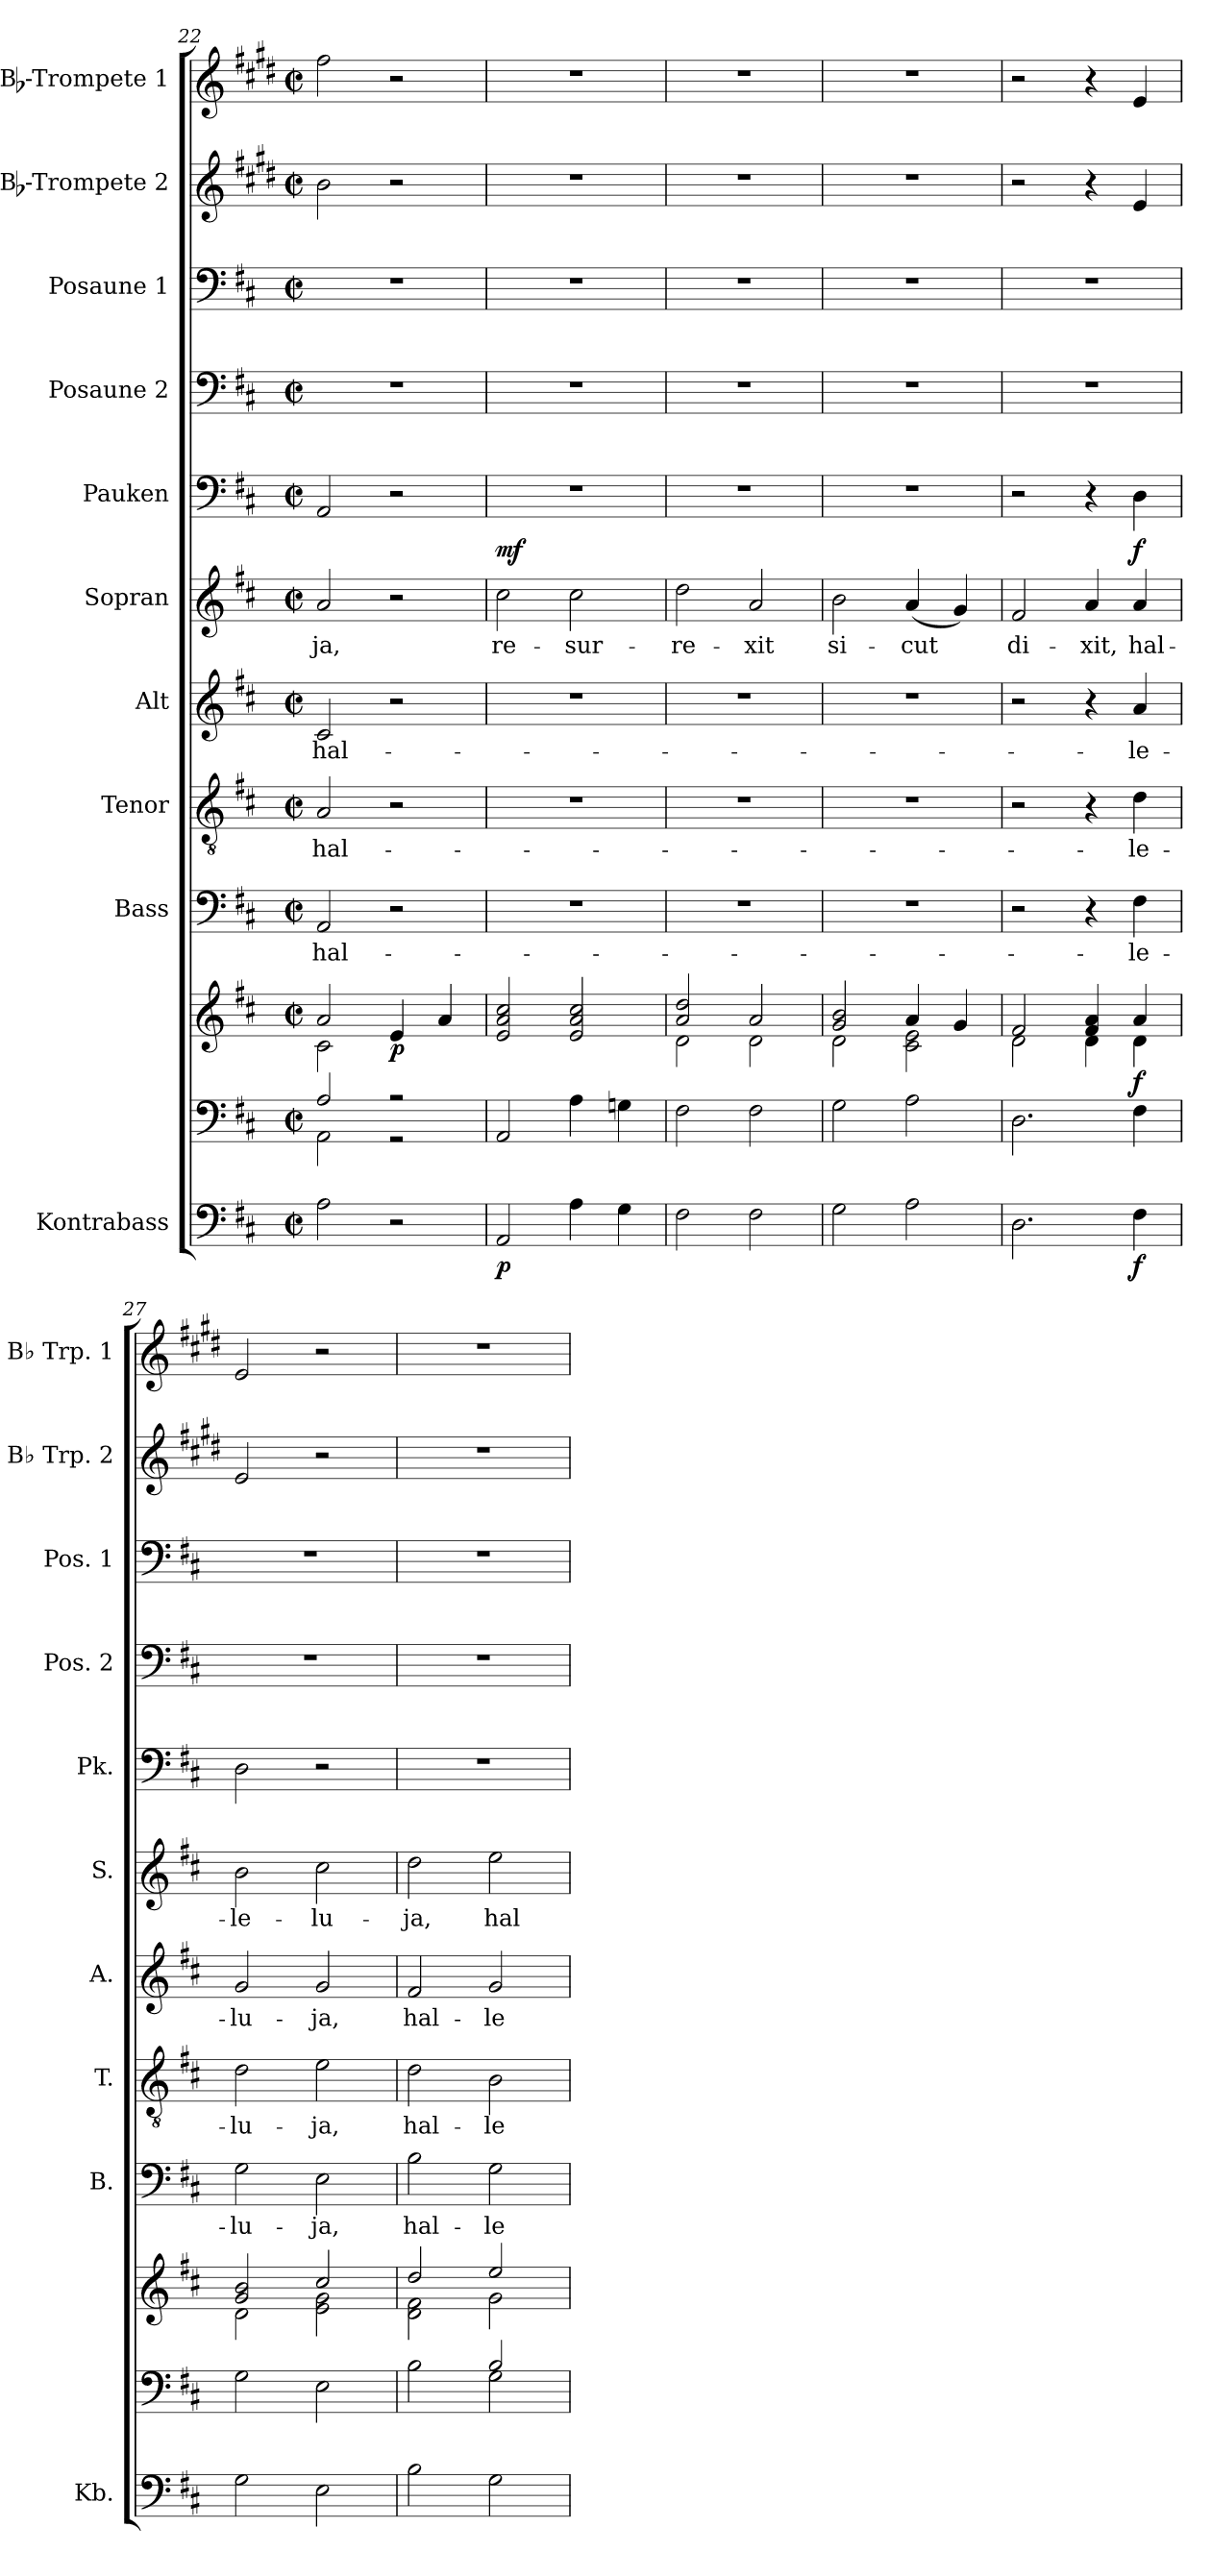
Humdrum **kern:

**kern	**dynam	**kern	**kern	**dynam	**kern	**text	**kern	**text	**kern	**text	**kern	**text	**dynam	**kern	**kern	**kern	**kern	**kern
*part11	*part11	*part10	*part10	*part10	*part9	*part9	*part8	*part8	*part7	*part7	*part6	*part6	*part6	*part5	*part4	*part3	*part2	*part1
*staff12	*staff12	*staff11	*staff10	*staff10/11	*staff9	*staff9	*staff8	*staff8	*staff7	*staff7	*staff6	*staff6	*staff6	*staff5	*staff4	*staff3	*staff2	*staff1
*I"Kontrabass	*	*	*	*	*I"Bass	*	*I"Tenor	*	*I"Alt	*	*I"Sopran	*	*	*I"Pauken	*I"Posaune 2	*I"Posaune 1	*I"Bb-Trompete 2	*I"Bb-Trompete 1
*I'Kb.	*	*	*	*	*I'B.	*	*I'T.	*	*I'A.	*	*I'S.	*	*	*I'Pk.	*I'Pos. 2	*I'Pos. 1	*I'Bb Trp. 2	*I'Bb Trp. 1
*clefF4	*	*clefF4	*clefG2	*	*clefF4	*	*clefGv2	*	*clefG2	*	*clefG2	*	*	*clefF4	*clefF4	*clefF4	*clefG2	*clefG2
*ITrd7c12	*	*	*	*	*	*	*	*	*	*	*	*	*	*	*	*	*ITrd1c2	*ITrd1c2
*k[f#c#]	*	*k[f#c#]	*k[f#c#]	*	*k[f#c#]	*	*k[f#c#]	*	*k[f#c#]	*	*k[f#c#]	*	*	*k[f#c#]	*k[f#c#]	*k[f#c#]	*k[f#c#]	*k[f#c#]
*D:	*	*D:	*D:	*	*D:	*	*D:	*	*D:	*	*D:	*	*	*D:	*D:	*D:	*D:	*D:
*M2/2	*	*M2/2	*M2/2	*	*M2/2	*	*M2/2	*	*M2/2	*	*M2/2	*	*	*M2/2	*M2/2	*M2/2	*M2/2	*M2/2
*met(c|)	*	*met(c|)	*met(c|)	*	*met(c|)	*	*met(c|)	*	*met(c|)	*	*met(c|)	*	*	*met(c|)	*met(c|)	*met(c|)	*met(c|)	*met(c|)
=22	=22	=22	=22	=22	=22	=22	=22	=22	=22	=22	=22	=22	=22	=22	=22	=22	=22	=22
*	*	*^	*^	*	*	*	*	*	*	*	*	*	*	*	*	*	*	*
!	!	!	!	!	!	!	!	!LO:LY:b	!	!LO:LY:b	!	!LO:LY:b	!	!LO:LY:b	!	!	!	!	!	!
2AA\	.	2A/	2AA\	2a/	2c#\	.	2AA/	hal-	2A/	hal-	2c#/	hal-	2a/	-ja,	.	2AA/	1r	1r	2a\	2ee\
!	!	!	!	!	!	!LO:DY:b	!	!	!	!	!	!	!	!	!	!	!	!	!	!
2r	.	2r	2r	4e/	2ryy	p	2r	.	2r	.	2r	.	2r	.	.	2r	.	.	2r	2r
.	.	.	.	4a/	.	.	.	.	.	.	.	.	.	.	.	.	.	.	.	.
*	*	*v	*v	*	*	*	*	*	*	*	*	*	*	*	*	*	*	*	*	*
*	*	*	*v	*v	*	*	*	*	*	*	*	*	*	*	*	*	*	*	*
!!LO:PB:g=z
=23	=23	=23	=23	=23	=23	=23	=23	=23	=23	=23	=23	=23	=23	=23	=23	=23	=23	=23
!	!LO:DY:b	!	!	!	!	!	!	!	!	!	!	!LO:LY:b	!LO:DY:a	!	!	!	!	!
2AAA/	p	2AA/	2e/ 2a/ 2cc#/	.	1r	.	1r	.	1r	.	2cc#\	re-	mf	1r	1r	1r	1r	1r
!	!	!	!	!	!	!	!	!	!	!	!	!LO:LY:b	!	!	!	!	!	!
4AA\	.	4A\	2e/ 2a/ 2cc#/	.	.	.	.	.	.	.	2cc#\	-sur-	.	.	.	.	.	.
4GG\	.	4Gn\	.	.	.	.	.	.	.	.	.	.	.	.	.	.	.	.
=24	=24	=24	=24	=24	=24	=24	=24	=24	=24	=24	=24	=24	=24	=24	=24	=24	=24	=24
*	*	*	*^	*	*	*	*	*	*	*	*	*	*	*	*	*	*	*
!	!	!	!	!	!	!	!	!	!	!	!	!	!LO:LY:b	!	!	!	!	!	!
2FF#\	.	2F#\	2a/ 2dd/	2d\	.	1r	.	1r	.	1r	.	2dd\	-re-	.	1r	1r	1r	1r	1r
!	!	!	!	!	!	!	!	!	!	!	!	!	!LO:LY:b	!	!	!	!	!	!
2FF#\	.	2F#\	2a/	2d\	.	.	.	.	.	.	.	2a/	-xit	.	.	.	.	.	.
=25	=25	=25	=25	=25	=25	=25	=25	=25	=25	=25	=25	=25	=25	=25	=25	=25	=25	=25	=25
!	!	!	!	!	!	!	!	!	!	!	!	!	!LO:LY:b	!	!	!	!	!	!
2GG\	.	2G\	2g/ 2b/	2d\	.	1r	.	1r	.	1r	.	2b\	si-	.	1r	1r	1r	1r	1r
!	!	!	!	!	!	!	!	!	!	!	!	!	!LO:LY:b	!	!	!	!	!	!
2AA\	.	2A\	4a/	2c#\ 2e\	.	.	.	.	.	.	.	(<4a/	-cut	.	.	.	.	.	.
.	.	.	4g/	.	.	.	.	.	.	.	.	4g/)	.	.	.	.	.	.	.
=26	=26	=26	=26	=26	=26	=26	=26	=26	=26	=26	=26	=26	=26	=26	=26	=26	=26	=26	=26
!	!	!	!	!	!	!	!	!	!	!	!	!	!LO:LY:b	!	!	!	!	!	!
2.DD\	.	2.D\	2f#/	2d\	.	2r	.	2r	.	2r	.	2f#/	di-	.	2r	1r	1r	2r	2r
!	!	!	!	!	!	!	!	!	!	!	!	!	!LO:LY:b	!	!	!	!	!	!
.	.	.	4f#/ 4a/	4d\	.	4r	.	4r	.	4r	.	4a/	-xit,	.	4r	.	.	4r	4r
!	!LO:DY:b	!	!	!	!LO:DY:b	!	!LO:LY:b	!	!LO:LY:b	!	!LO:LY:b	!	!LO:LY:b	!LO:DY:a	!	!	!	!	!
4FF#\	f	4F#\	4a/	4d\	f	4F#\	-le-	4d\	-le-	4a/	-le-	4a/	hal-	f	4D\	.	.	4d/	4d/
=27	=27	=27	=27	=27	=27	=27	=27	=27	=27	=27	=27	=27	=27	=27	=27	=27	=27	=27	=27
!	!	!	!	!	!	!	!LO:LY:b	!	!LO:LY:b	!	!LO:LY:b	!	!LO:LY:b	!	!	!	!	!	!
2GG\	.	2G\	2g/ 2b/	2d\	.	2G\	-lu-	2d\	-lu-	2g/	-lu-	2b\	-le-	.	2D\	1r	1r	2d/	2d/
!	!	!	!	!	!	!	!LO:LY:b	!	!LO:LY:b	!	!LO:LY:b	!	!LO:LY:b	!	!	!	!	!	!
2EE\	.	2E\	2cc#/	2e\ 2g\	.	2E\	-ja,	2e\	-ja,	2g/	-ja,	2cc#\	-lu-	.	2r	.	.	2r	2r
=28	=28	=28	=28	=28	=28	=28	=28	=28	=28	=28	=28	=28	=28	=28	=28	=28	=28	=28	=28
*	*	*^	*	*	*	*	*	*	*	*	*	*	*	*	*	*	*	*	*
!	!	!	!	!	!	!	!	!LO:LY:b	!	!LO:LY:b	!	!LO:LY:b	!	!LO:LY:b	!	!	!	!	!	!
2BB\	.	2ryy	2B\	2dd/	2d\ 2f#\	.	2B\	hal-	2d\	hal-	2f#/	hal-	2dd\	-ja,	.	1r	1r	1r	1r	1r
!	!	!	!	!	!	!	!	!LO:LY:b	!	!LO:LY:b	!	!LO:LY:b	!	!LO:LY:b	!	!	!	!	!	!
2GG\	.	2B/	2G\	2ee/	2g\	.	2G\	-le-	2B\	-le-	2g/	-le-	2ee\	hal-	.	.	.	.	.	.
*	*	*v	*v	*	*	*	*	*	*	*	*	*	*	*	*	*	*	*	*	*
*	*	*	*v	*v	*	*	*	*	*	*	*	*	*	*	*	*	*	*	*
=	=	=	=	=	=	=	=	=	=	=	=	=	=	=	=	=	=	=
*-	*-	*-	*-	*-	*-	*-	*-	*-	*-	*-	*-	*-	*-	*-	*-	*-	*-	*-
